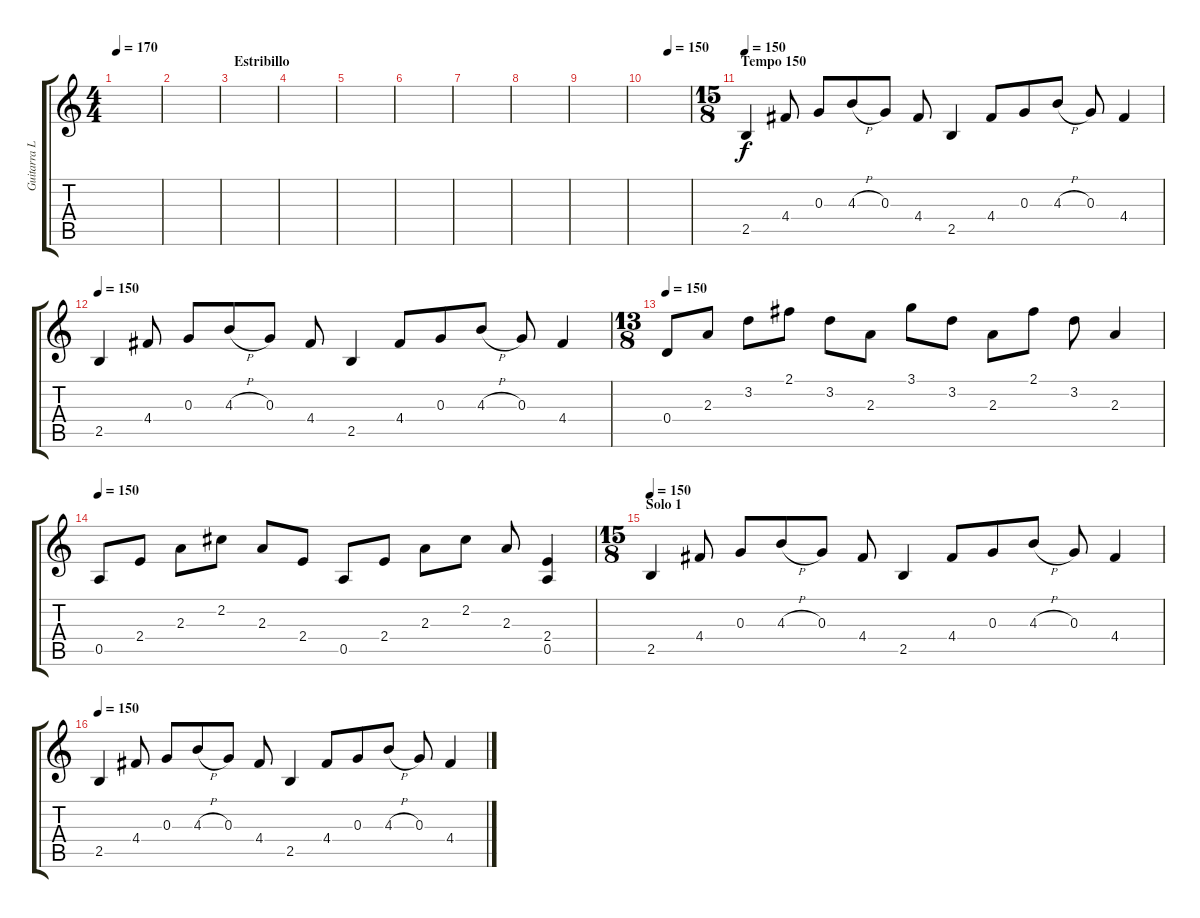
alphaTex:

\track ("Guitarra Limpia" "Guitarra L") {instrument electricguitarclean}
\staff {score tabs}
\tuning (E4 B3 G3 D3 A2 E2) {hide}
\ts (4 4)
\tempo 170
\clef g2
\ks c
|
|
\section ("" "Estribillo")
|
|
|
|
|
|
|
\tempo (150 0.5)
|
\ts (15 8)
\section ("" "Tempo 150")
\tempo 150
2.5.4 4.4.8 0.3.8 4.3{h}.8 0.3.8 4.4.8 2.5.4 4.4.8 0.3.8 4.3{h}.8 0.3.8 4.4.4 |
\tempo 150
2.5.4 4.4.8 0.3.8 4.3{h}.8 0.3.8 4.4.8 2.5.4 4.4.8 0.3.8 4.3{h}.8 0.3.8 4.4.4 |
\ts (13 8)
\tempo 150
0.4.8 2.3.8 3.2.8 2.1.8 3.2.8 2.3.8 3.1.8 3.2.8 2.3.8 2.1.8 3.2.8 2.3.4 |
\tempo 150
0.5.8 2.4.8 2.3.8 2.2.8 2.3.8 2.4.8 0.5.8 2.4.8 2.3.8 2.2.8 2.3.8 (2.4 0.5).4 |
\ts (15 8)
\section ("" "Solo 1")
\tempo 150
2.5.4 4.4.8 0.3.8 4.3{h}.8 0.3.8 4.4.8 2.5.4 4.4.8 0.3.8 4.3{h}.8 0.3.8 4.4.4 |
\tempo 150
2.5.4 4.4.8 0.3.8 4.3{h}.8 0.3.8 4.4.8 2.5.4 4.4.8 0.3.8 4.3{h}.8 0.3.8 4.4.4
